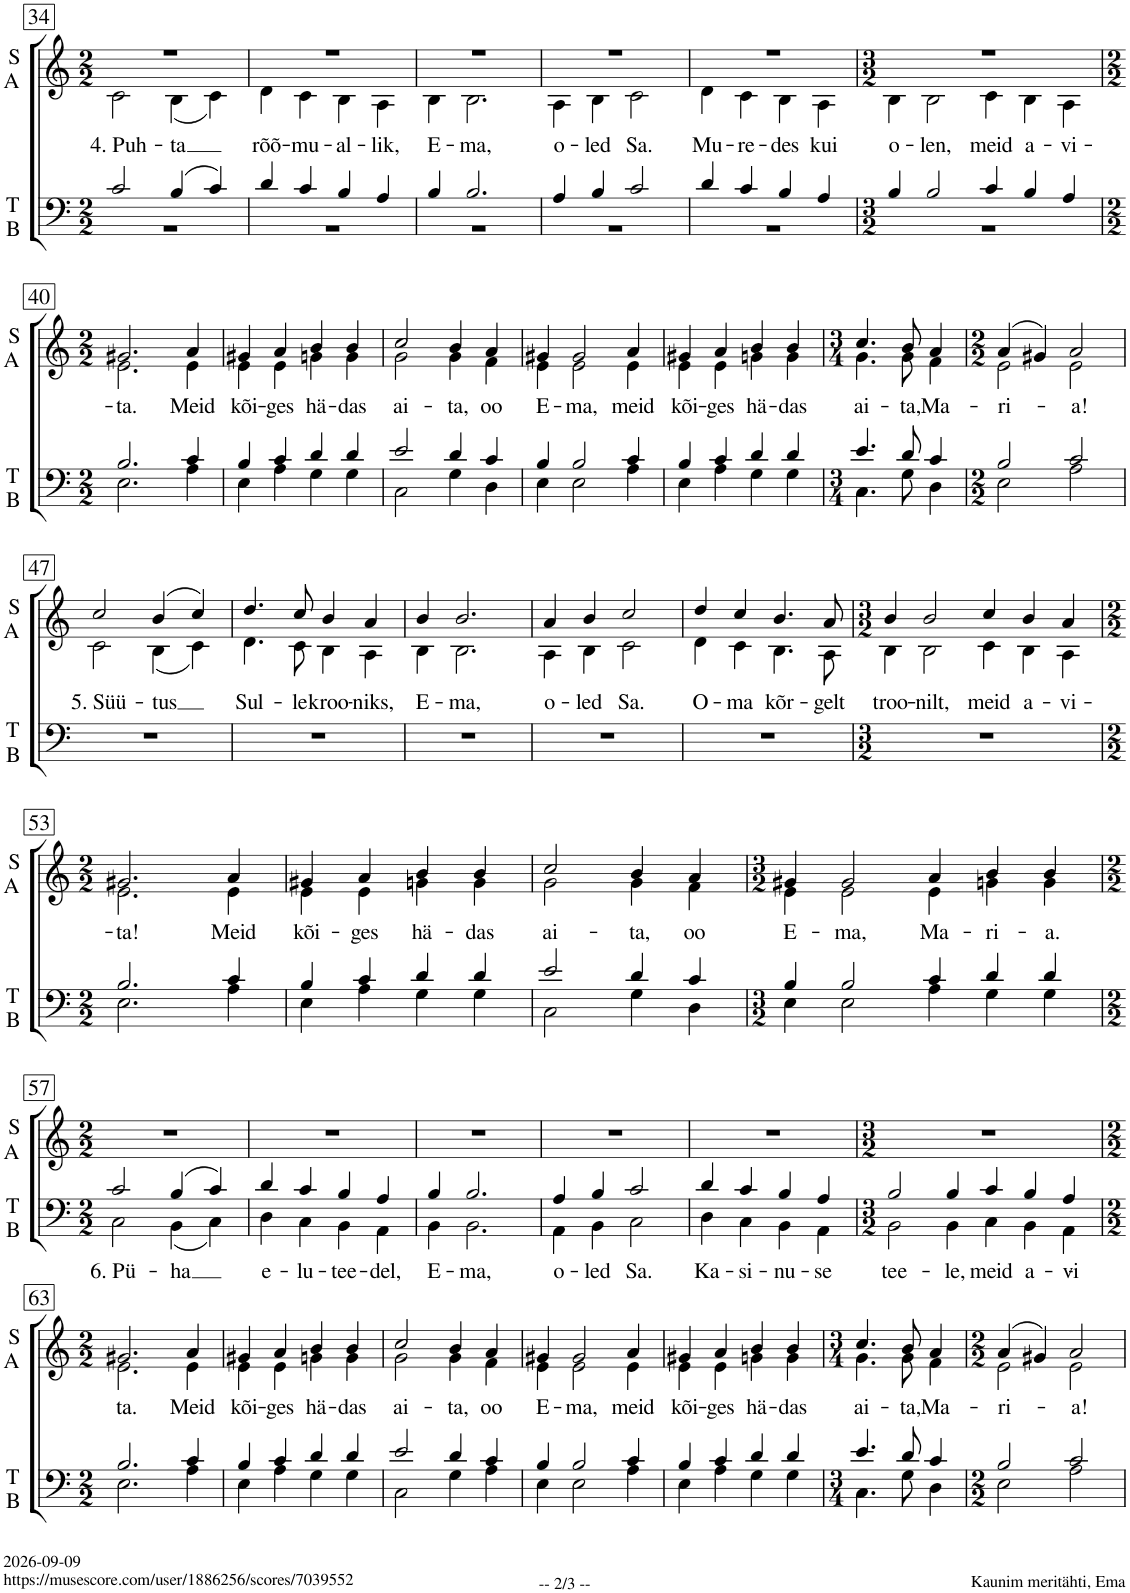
**kern	**text	**kern	**text
*part2	*part2	*part1	*part1
*staff2	*staff2	*staff1	*staff1
*I"T B	*	*I"S A	*
*I'T B	*	*I'S A	*
!!LO:PB:g=z
*clefF4	*	*clefG2	*
*k[]	*	*k[]	*
*M2/2	*	*M2/2	*
=34	=34	=34	=34
*^	*	*^	*
!	!	!	!	!	!LO:LY:b
2c/	1r	.	1r	2c\	4. Puh-
!	!	!	!	!	!LO:LY:b
(4B/	.	.	.	(4B\	-ta
4c/)	.	.	.	4c\)	.
=35	=35	=35	=35	=35	=35
!	!	!	!	!	!LO:LY:b
4d/	1r	.	1r	4d\	rõõ-
!	!	!	!	!	!LO:LY:b
4c/	.	.	.	4c\	-mu-
!	!	!	!	!	!LO:LY:b
4B/	.	.	.	4B\	-al-
!	!	!	!	!	!LO:LY:b
4A/	.	.	.	4A\	-lik,
=36	=36	=36	=36	=36	=36
!	!	!	!	!	!LO:LY:b
4B/	1r	.	1r	4B\	E-
!	!	!	!	!	!LO:LY:b
2.B/	.	.	.	2.B\	-ma,
=37	=37	=37	=37	=37	=37
!	!	!	!	!	!LO:LY:b
4A/	1r	.	1r	4A\	o-
!	!	!	!	!	!LO:LY:b
4B/	.	.	.	4B\	-led
!	!	!	!	!	!LO:LY:b
2c/	.	.	.	2c\	Sa.
=38	=38	=38	=38	=38	=38
!	!	!	!	!	!LO:LY:b
4d/	1r	.	1r	4d\	Mu-
!	!	!	!	!	!LO:LY:b
4c/	.	.	.	4c\	-re-
!	!	!	!	!	!LO:LY:b
4B/	.	.	.	4B\	-des
!	!	!	!	!	!LO:LY:b
4A/	.	.	.	4A\	kui
=39	=39	=39	=39	=39	=39
*M3/2	*	*	*M3/2	*	*
!	!	!	!	!	!LO:LY:b
4B/	1.r	.	1.r	4B\	o-
!	!	!	!	!	!LO:LY:b
2B/	.	.	.	2B\	-len,
!	!	!	!	!	!LO:LY:b
4c/	.	.	.	4c\	meid
!	!	!	!	!	!LO:LY:b
4B/	.	.	.	4B\	a-
!	!	!	!	!	!LO:LY:b
4A/	.	.	.	4A\	-vi-
!!LO:LB:g=z	!!
=40	=40	=40	=40	=40	=40
*M2/2	*	*	*M2/2	*	*
!	!	!	!	!	!LO:LY:b
2.B/	2.E\	.	2.g#X/	2.e\	-ta.
!	!	!	!	!	!LO:LY:b
4c/	4A\	.	4a/	4e\	Meid
=41	=41	=41	=41	=41	=41
!	!	!	!	!	!LO:LY:b
4B/	4E\	.	4g#X/	4e\	kõi-
!	!	!	!	!	!LO:LY:b
4c/	4A\	.	4a/	4e\	-ges
!	!	!	!	!	!LO:LY:b
4d/	4G\	.	4b/	4gn\	hä-
!	!	!	!	!	!LO:LY:b
4d/	4G\	.	4b/	4g\	-das
=42	=42	=42	=42	=42	=42
!	!	!	!	!	!LO:LY:b
2e/	2C\	.	2cc/	2g\	ai-
!	!	!	!	!	!LO:LY:b
4d/	4G\	.	4b/	4g\	-ta,
!	!	!	!	!	!LO:LY:b
4c/	4D\	.	4a/	4f\	oo
=43	=43	=43	=43	=43	=43
!	!	!	!	!	!LO:LY:b
4B/	4E\	.	4g#X/	4e\	E-
!	!	!	!	!	!LO:LY:b
2B/	2E\	.	2g#/	2e\	-ma,
!	!	!	!	!	!LO:LY:b
4c/	4A\	.	4a/	4e\	meid
=44	=44	=44	=44	=44	=44
!	!	!	!	!	!LO:LY:b
4B/	4E\	.	4g#X/	4e\	kõi-
!	!	!	!	!	!LO:LY:b
4c/	4A\	.	4a/	4e\	-ges
!	!	!	!	!	!LO:LY:b
4d/	4G\	.	4b/	4gn\	hä-
!	!	!	!	!	!LO:LY:b
4d/	4G\	.	4b/	4g\	-das
=45	=45	=45	=45	=45	=45
*M3/4	*	*	*M3/4	*	*
!	!	!	!	!	!LO:LY:b
4.e/	4.C\	.	4.cc/	4.g\	ai-
!	!	!	!	!	!LO:LY:b
8d/	8G\	.	8b/	8g\	-ta,
!	!	!	!	!	!LO:LY:b
4c/	4D\	.	4a/	4f\	Ma-
=46	=46	=46	=46	=46	=46
*M2/2	*	*	*M2/2	*	*
!	!	!	!	!	!LO:LY:b
2B/	2E\	.	(4a/	2e\	-ri-
.	.	.	4g#X/)	.	.
!	!	!	!	!	!LO:LY:b
2c/	2A\	.	2a/	2e\	-a!
!!LO:LB:g=z	!!
=47	=47	=47	=47	=47	=47
!	!	!	!	!	!LO:LY:b
*v	*v	*	*	*	*
1r	.	2cc/	2c\	5. Süü-
!	!	!	!	!LO:LY:b
.	.	(4b/	(4B\	-tus
.	.	4cc/)	4c\)	.
=48	=48	=48	=48	=48
!	!	!	!	!LO:LY:b
1r	.	4.dd/	4.d\	Sul-
!	!	!	!	!LO:LY:b
.	.	8cc/	8c\	-le
!	!	!	!	!LO:LY:b
.	.	4b/	4B\	kroo-
!	!	!	!	!LO:LY:b
.	.	4a/	4A\	-niks,
=49	=49	=49	=49	=49
!	!	!	!	!LO:LY:b
1r	.	4b/	4B\	E-
!	!	!	!	!LO:LY:b
.	.	2.b/	2.B\	-ma,
=50	=50	=50	=50	=50
!	!	!	!	!LO:LY:b
1r	.	4a/	4A\	o-
!	!	!	!	!LO:LY:b
.	.	4b/	4B\	-led
!	!	!	!	!LO:LY:b
.	.	2cc/	2c\	Sa.
=51	=51	=51	=51	=51
!	!	!	!	!LO:LY:b
1r	.	4dd/	4d\	O-
!	!	!	!	!LO:LY:b
.	.	4cc/	4c\	-ma
!	!	!	!	!LO:LY:b
.	.	4.b/	4.B\	kõr-
!	!	!	!	!LO:LY:b
.	.	8a/	8A\	-gelt
=52	=52	=52	=52	=52
*M3/2	*	*M3/2	*	*
!	!	!	!	!LO:LY:b
1.r	.	4b/	4B\	troo-
!	!	!	!	!LO:LY:b
.	.	2b/	2B\	-nilt,
!	!	!	!	!LO:LY:b
.	.	4cc/	4c\	meid
!	!	!	!	!LO:LY:b
.	.	4b/	4B\	a-
!	!	!	!	!LO:LY:b
.	.	4a/	4A\	-vi-
!!LO:LB:g=z	!!
=53	=53	=53	=53	=53
*M2/2	*	*M2/2	*	*
*^	*	*	*	*
!	!	!	!	!	!LO:LY:b
2.B/	2.E\	.	2.g#X/	2.e\	-ta!
!	!	!	!	!	!LO:LY:b
4c/	4A\	.	4a/	4e\	Meid
=54	=54	=54	=54	=54	=54
!	!	!	!	!	!LO:LY:b
4B/	4E\	.	4g#X/	4e\	kõi-
!	!	!	!	!	!LO:LY:b
4c/	4A\	.	4a/	4e\	-ges
!	!	!	!	!	!LO:LY:b
4d/	4G\	.	4b/	4gn\	hä-
!	!	!	!	!	!LO:LY:b
4d/	4G\	.	4b/	4g\	-das
=55	=55	=55	=55	=55	=55
!	!	!	!	!	!LO:LY:b
2e/	2C\	.	2cc/	2g\	ai-
!	!	!	!	!	!LO:LY:b
4d/	4G\	.	4b/	4g\	-ta,
!	!	!	!	!	!LO:LY:b
4c/	4D\	.	4a/	4f\	oo
=56	=56	=56	=56	=56	=56
*M3/2	*	*	*M3/2	*	*
!	!	!	!	!	!LO:LY:b
4B/	4E\	.	4g#X/	4e\	E-
!	!	!	!	!	!LO:LY:b
2B/	2E\	.	2g#/	2e\	-ma,
!	!	!	!	!	!LO:LY:b
4c/	4A\	.	4a/	4e\	Ma-
!	!	!	!	!	!LO:LY:b
4d/	4G\	.	4b/	4gn\	-ri-
!	!	!	!	!	!LO:LY:b
4d/	4G\	.	4b/	4g\	-a.
*	*	*	*v	*v	*
!!LO:LB:g=z
=57	=57	=57	=57	=57
*M2/2	*	*	*M2/2	*
*	*	*	*^	*
!	!	!LO:LY:b	!	!	!
*	*	*	*v	*v	*
2c/	2C\	6. Pü-	1r	.
!	!	!LO:LY:b	!	!
(4B/	(4BB\	-ha	.	.
4c/)	4C\)	.	.	.
=58	=58	=58	=58	=58
!	!	!LO:LY:b	!	!
4d/	4D\	e-	1r	.
!	!	!LO:LY:b	!	!
4c/	4C\	-lu-	.	.
!	!	!LO:LY:b	!	!
4B/	4BB\	-tee-	.	.
!	!	!LO:LY:b	!	!
4A/	4AA\	-del,	.	.
=59	=59	=59	=59	=59
!	!	!LO:LY:b	!	!
4B/	4BB\	E-	1r	.
!	!	!LO:LY:b	!	!
2.B/	2.BB\	-ma,	.	.
=60	=60	=60	=60	=60
!	!	!LO:LY:b	!	!
4A/	4AA\	o-	1r	.
!	!	!LO:LY:b	!	!
4B/	4BB\	-led	.	.
!	!	!LO:LY:b	!	!
2c/	2C\	Sa.	.	.
=61	=61	=61	=61	=61
!	!	!LO:LY:b	!	!
4d/	4D\	Ka-	1r	.
!	!	!LO:LY:b	!	!
4c/	4C\	-si-	.	.
!	!	!LO:LY:b	!	!
4B/	4BB\	-nu-	.	.
!	!	!LO:LY:b	!	!
4A/	4AA\	-se	.	.
=62	=62	=62	=62	=62
*M3/2	*	*	*M3/2	*
!	!	!LO:LY:b	!	!
2B/	2BB\	tee-	1.r	.
!	!	!LO:LY:b	!	!
4B/	4BB\	-le,	.	.
!	!	!LO:LY:b	!	!
4c/	4C\	meid	.	.
!	!	!LO:LY:b	!	!
4B/	4BB\	a-	.	.
!	!	!LO:LY:b	!	!
4A/	4AA\	-vi-	.	.
!!LO:LB:g=z
=63	=63	=63	=63	=63
*M2/2	*	*	*M2/2	*
!	!	!	!	!LO:LY:b
*	*	*	*^	*
2.B/	2.E\	.	2.g#X/	2.e\	ta.
!	!	!	!	!	!LO:LY:b
4c/	4A\	.	4a/	4e\	Meid
=64	=64	=64	=64	=64	=64
!	!	!	!	!	!LO:LY:b
4B/	4E\	.	4g#X/	4e\	kõi-
!	!	!	!	!	!LO:LY:b
4c/	4A\	.	4a/	4e\	-ges
!	!	!	!	!	!LO:LY:b
4d/	4G\	.	4b/	4gn\	hä-
!	!	!	!	!	!LO:LY:b
4d/	4G\	.	4b/	4g\	-das
=65	=65	=65	=65	=65	=65
!	!	!	!	!	!LO:LY:b
2e/	2C\	.	2cc/	2g\	ai-
!	!	!	!	!	!LO:LY:b
4d/	4G\	.	4b/	4g\	-ta,
!	!	!	!	!	!LO:LY:b
4c/	4A\	.	4a/	4f\	oo
=66	=66	=66	=66	=66	=66
!	!	!	!	!	!LO:LY:b
4B/	4E\	.	4g#X/	4e\	E-
!	!	!	!	!	!LO:LY:b
2B/	2E\	.	2g#/	2e\	-ma,
!	!	!	!	!	!LO:LY:b
4c/	4A\	.	4a/	4e\	meid
=67	=67	=67	=67	=67	=67
!	!	!	!	!	!LO:LY:b
4B/	4E\	.	4g#X/	4e\	kõi-
!	!	!	!	!	!LO:LY:b
4c/	4A\	.	4a/	4e\	-ges
!	!	!	!	!	!LO:LY:b
4d/	4G\	.	4b/	4gn\	hä-
!	!	!	!	!	!LO:LY:b
4d/	4G\	.	4b/	4g\	-das
=68	=68	=68	=68	=68	=68
*M3/4	*	*	*M3/4	*	*
!	!	!	!	!	!LO:LY:b
4.e/	4.C\	.	4.cc/	4.g\	ai-
!	!	!	!	!	!LO:LY:b
8d/	8G\	.	8b/	8g\	-ta,
!	!	!	!	!	!LO:LY:b
4c/	4D\	.	4a/	4f\	Ma-
=69	=69	=69	=69	=69	=69
*M2/2	*	*	*M2/2	*	*
!	!	!	!	!	!LO:LY:b
2B/	2E\	.	(4a/	2e\	-ri-
.	.	.	4g#X/)	.	.
!	!	!	!	!	!LO:LY:b
2c/	2A\	.	2a/	2e\	-a!
*v	*v	*	*	*	*
*	*	*v	*v	*
=	=	=	=
*-	*-	*-	*-
